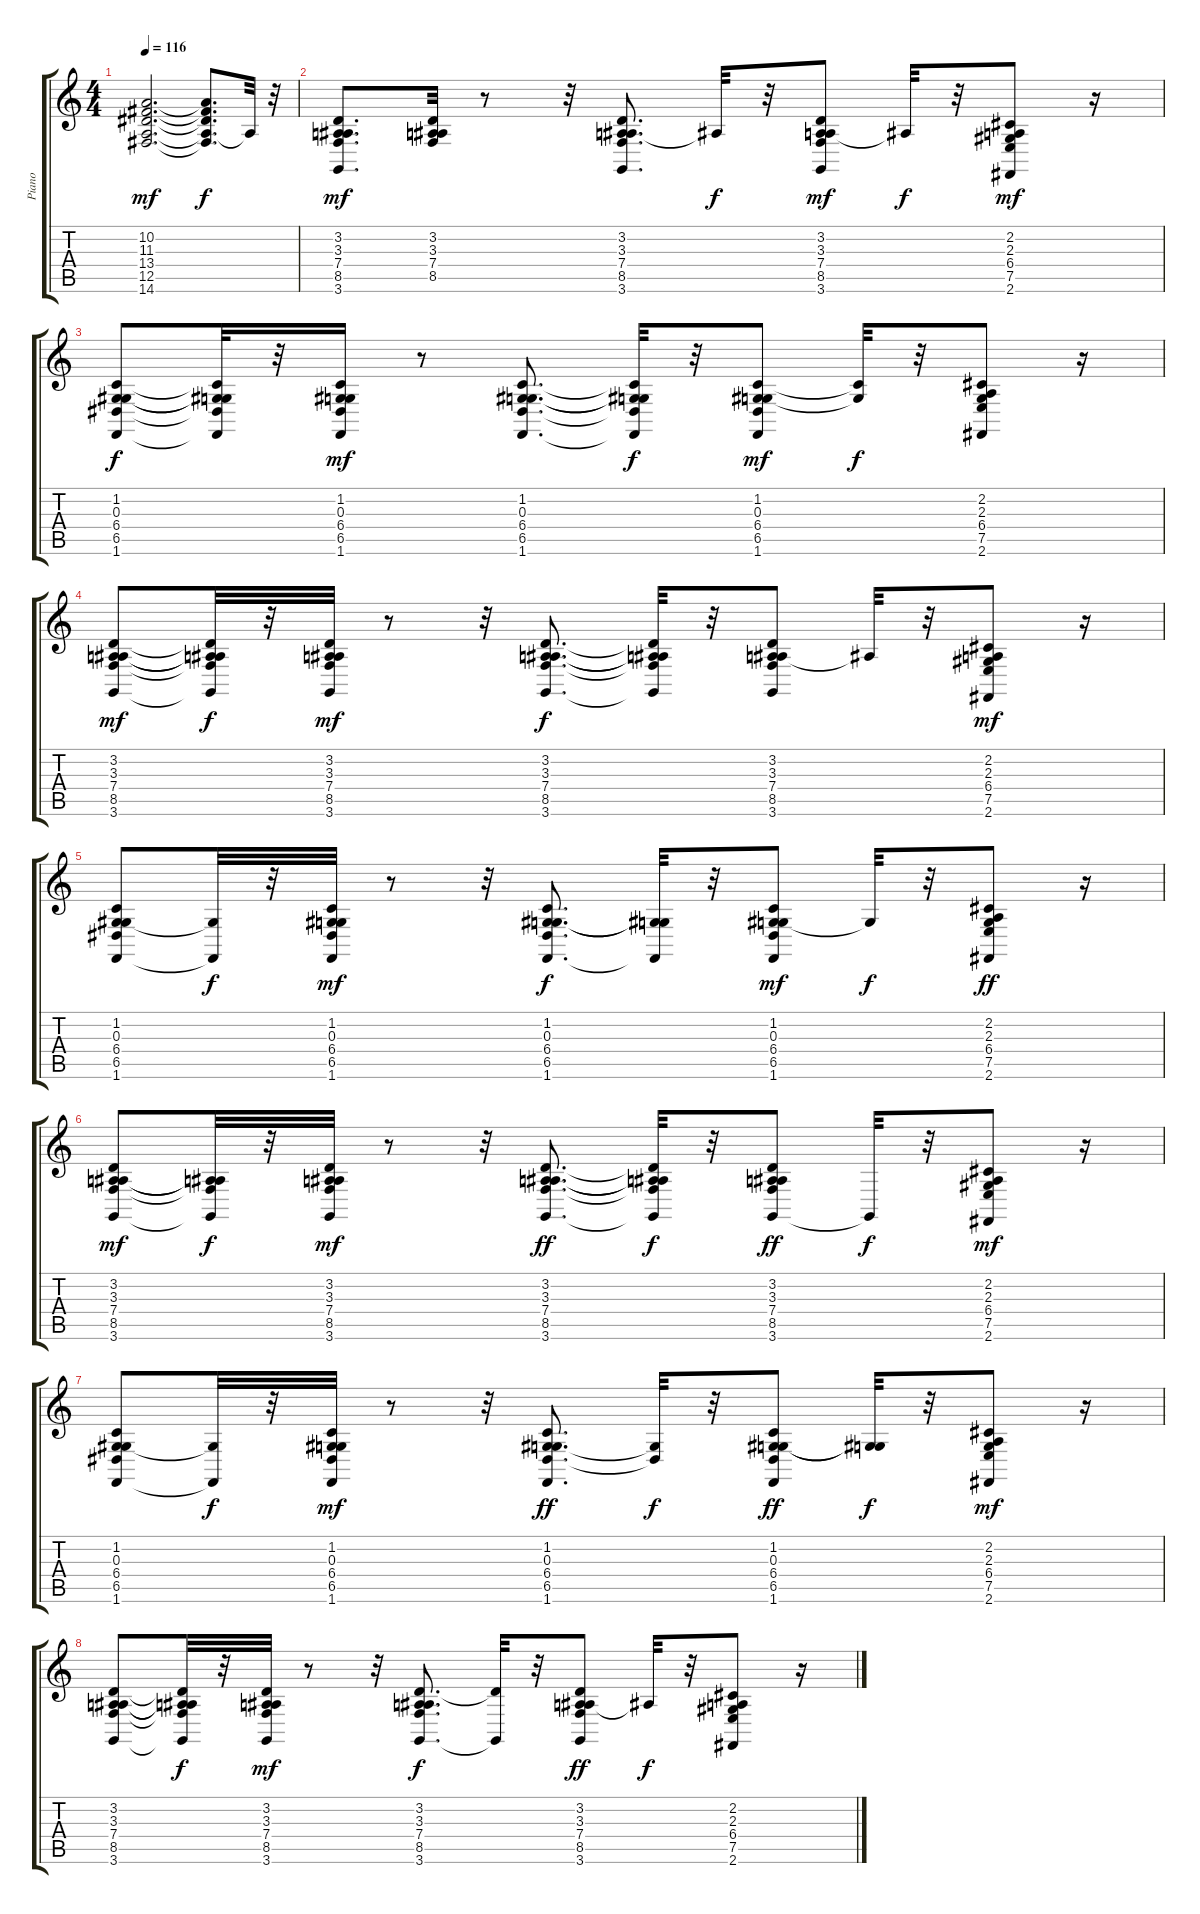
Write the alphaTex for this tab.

\track ("Piano" "Piano") {instrument acousticgrandpiano}
\staff {score tabs}
\tuning (E4 B3 G3 D3 A2 E2) {hide}
\ts (4 4)
\tempo 116
\clef g2
\ks c
(10.2 11.3 13.4 12.5 14.6).2{d dy mf} (10.2{t} 11.3{t} 13.4{t} 12.5{t} 14.6{t}).8{d dy f} 12.5{t}.32 r.32 |
(3.2 3.3 7.4 8.5 3.6).8{d dy mf} (3.2 3.3 7.4 8.5).32 r.8 r.32 (3.2 3.3 7.4 8.5 3.6).8{d} 3.3{t}.32{dy f} r.32 (3.2 3.3 7.4 8.5 3.6).8{dy mf} 3.3{t}.32{dy f} r.32 (2.2 2.3 6.4 7.5 2.6).8{dy mf} r.16 |
(1.2 0.3 6.4 6.5 1.6).8{dy f} (1.2{t} 0.3{t} 6.4{t} 6.5{t} 1.6{t}).32 r.32 (1.2 0.3 6.4 6.5 1.6).16{dy mf} r.8 (1.2 0.3 6.4 6.5 1.6).8{d} (1.2{t} 0.3{t} 6.4{t} 6.5{t} 1.6{t}).32{dy f} r.32 (1.2 0.3 6.4 6.5 1.6).8{dy mf} (1.2{t} 6.4{t}).32{dy f} r.32 (2.2 2.3 6.4 7.5 2.6).8 r.16 |
(3.2 3.3 7.4 8.5 3.6).8{dy mf} (3.2{t} 3.3{t} 7.4{t} 8.5{t} 3.6{t}).32{dy f} r.32 (3.2 3.3 7.4 8.5 3.6).32{dy mf} r.8 r.32 (3.2 3.3 7.4 8.5 3.6).8{d dy f} (3.2{t} 3.3{t} 7.4{t} 8.5{t} 3.6{t}).32 r.32 (3.2 3.3 7.4 8.5 3.6).8 3.3{t}.32 r.32 (2.2 2.3 6.4 7.5 2.6).8{dy mf} r.16 |
(1.2 0.3 6.4 6.5 1.6).8 (6.4{t} 1.6{t}).32{dy f} r.32 (1.2 0.3 6.4 6.5 1.6).32{dy mf} r.8 r.32 (1.2 0.3 6.4 6.5 1.6).8{d dy f} (0.3{t} 6.4{t} 1.6{t}).32 r.32 (1.2 0.3 6.4 6.5 1.6).8{dy mf} 6.4{t}.32{dy f} r.32 (2.2 2.3 6.4 7.5 2.6).8{dy ff} r.16 |
(3.2 3.3 7.4 8.5 3.6).8{dy mf} (3.3{t} 7.4{t} 8.5{t} 3.6{t}).32{dy f} r.32 (3.2 3.3 7.4 8.5 3.6).32{dy mf} r.8 r.32 (3.2 3.3 7.4 8.5 3.6).8{d dy ff} (3.2{t} 3.3{t} 7.4{t} 8.5{t} 3.6{t}).32{dy f} r.32 (3.2 3.3 7.4 8.5 3.6).8{dy ff} 3.6{t}.32{dy f} r.32 (2.2 2.3 6.4 7.5 2.6).8{dy mf} r.16 |
(1.2 0.3 6.4 6.5 1.6).8 (6.4{t} 1.6{t}).32{dy f} r.32 (1.2 0.3 6.4 6.5 1.6).32{dy mf} r.8 r.32 (1.2 0.3 6.4 6.5 1.6).8{d dy ff} (6.4{t} 6.5{t}).32{dy f} r.32 (1.2 0.3 6.4 6.5 1.6).8{dy ff} (0.3{t} 6.4{t}).32{dy f} r.32 (2.2 2.3 6.4 7.5 2.6).8{dy mf} r.16 |
(3.2 3.3 7.4 8.5 3.6).8 (3.2{t} 3.3{t} 7.4{t} 8.5{t} 3.6{t}).32{dy f} r.32 (3.2 3.3 7.4 8.5 3.6).32{dy mf} r.8 r.32 (3.2 3.3 7.4 8.5 3.6).8{d dy f} (3.2{t} 3.6{t}).32 r.32 (3.2 3.3 7.4 8.5 3.6).8{dy ff} 3.3{t}.32{dy f} r.32 (2.2 2.3 6.4 7.5 2.6).8 r.16
